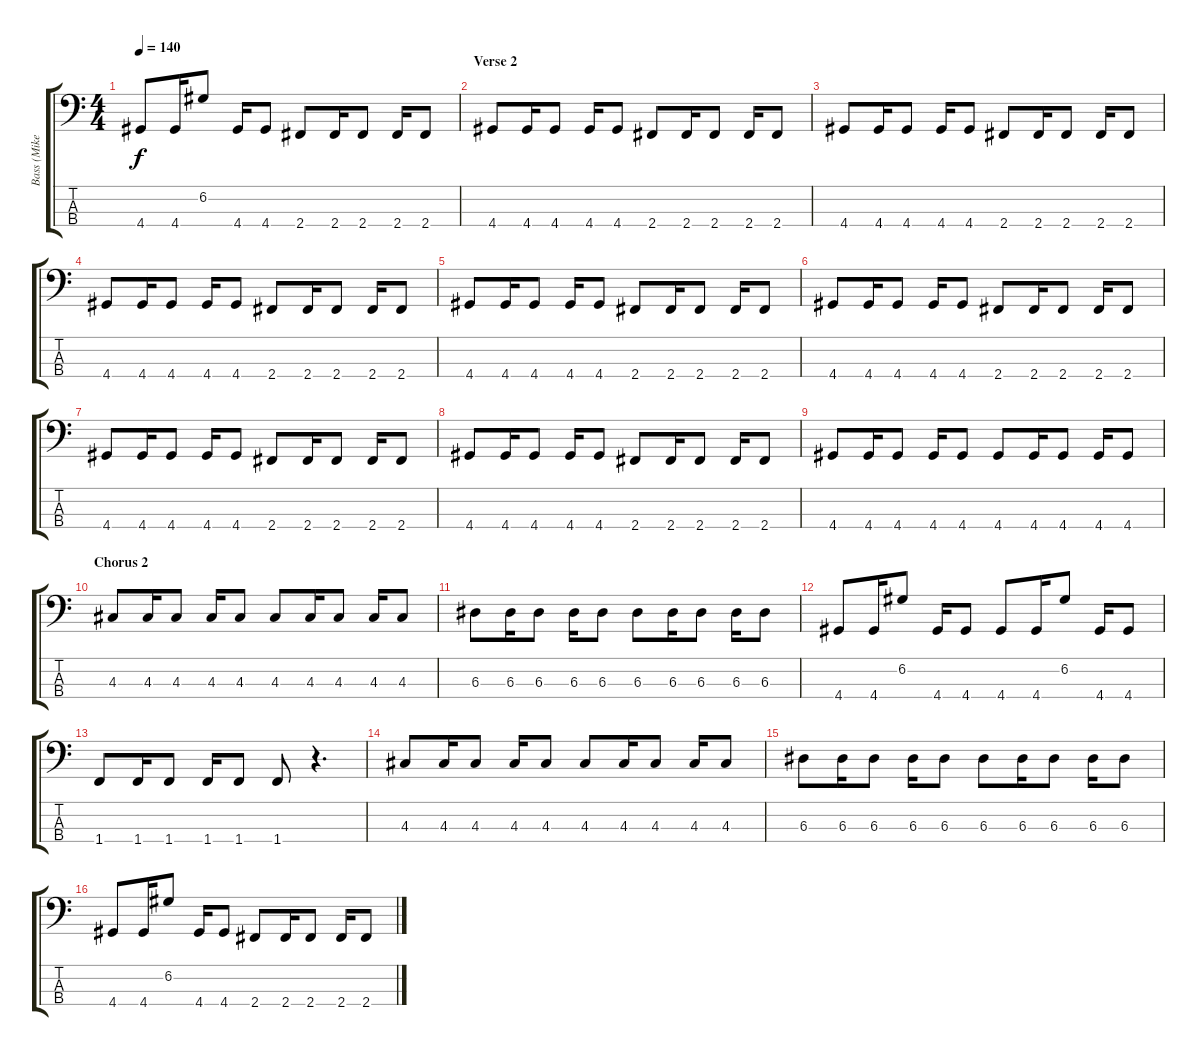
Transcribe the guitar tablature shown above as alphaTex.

\track ("Bass (Mike)" "Bass (Mike") {instrument electricbasspick}
\staff {score tabs}
\tuning (G2 D2 A1 E1) {hide}
\ts (4 4)
\tempo 140
\clef f4
\ks c
4.4.8{dy f} 4.4.16 6.2.8 4.4.16 4.4.8 2.4.8 2.4.16 2.4.8 2.4.16 2.4.8 |
\section ("" "Verse 2")
4.4.8 4.4.16 4.4.8 4.4.16 4.4.8 2.4.8 2.4.16 2.4.8 2.4.16 2.4.8 |
4.4.8 4.4.16 4.4.8 4.4.16 4.4.8 2.4.8 2.4.16 2.4.8 2.4.16 2.4.8 |
4.4.8 4.4.16 4.4.8 4.4.16 4.4.8 2.4.8 2.4.16 2.4.8 2.4.16 2.4.8 |
4.4.8 4.4.16 4.4.8 4.4.16 4.4.8 2.4.8 2.4.16 2.4.8 2.4.16 2.4.8 |
4.4.8 4.4.16 4.4.8 4.4.16 4.4.8 2.4.8 2.4.16 2.4.8 2.4.16 2.4.8 |
4.4.8 4.4.16 4.4.8 4.4.16 4.4.8 2.4.8 2.4.16 2.4.8 2.4.16 2.4.8 |
4.4.8 4.4.16 4.4.8 4.4.16 4.4.8 2.4.8 2.4.16 2.4.8 2.4.16 2.4.8 |
4.4.8 4.4.16 4.4.8 4.4.16 4.4.8 4.4.8 4.4.16 4.4.8 4.4.16 4.4.8 |
\section ("" "Chorus 2")
4.3.8 4.3.16 4.3.8 4.3.16 4.3.8 4.3.8 4.3.16 4.3.8 4.3.16 4.3.8 |
6.3.8 6.3.16 6.3.8 6.3.16 6.3.8 6.3.8 6.3.16 6.3.8 6.3.16 6.3.8 |
4.4.8 4.4.16 6.2.8 4.4.16 4.4.8 4.4.8 4.4.16 6.2.8 4.4.16 4.4.8 |
1.4.8 1.4.16 1.4.8 1.4.16 1.4.8 1.4.8 r.4{d} |
4.3.8 4.3.16 4.3.8 4.3.16 4.3.8 4.3.8 4.3.16 4.3.8 4.3.16 4.3.8 |
6.3.8 6.3.16 6.3.8 6.3.16 6.3.8 6.3.8 6.3.16 6.3.8 6.3.16 6.3.8 |
4.4.8 4.4.16 6.2.8 4.4.16 4.4.8 2.4.8 2.4.16 2.4.8 2.4.16 2.4.8
